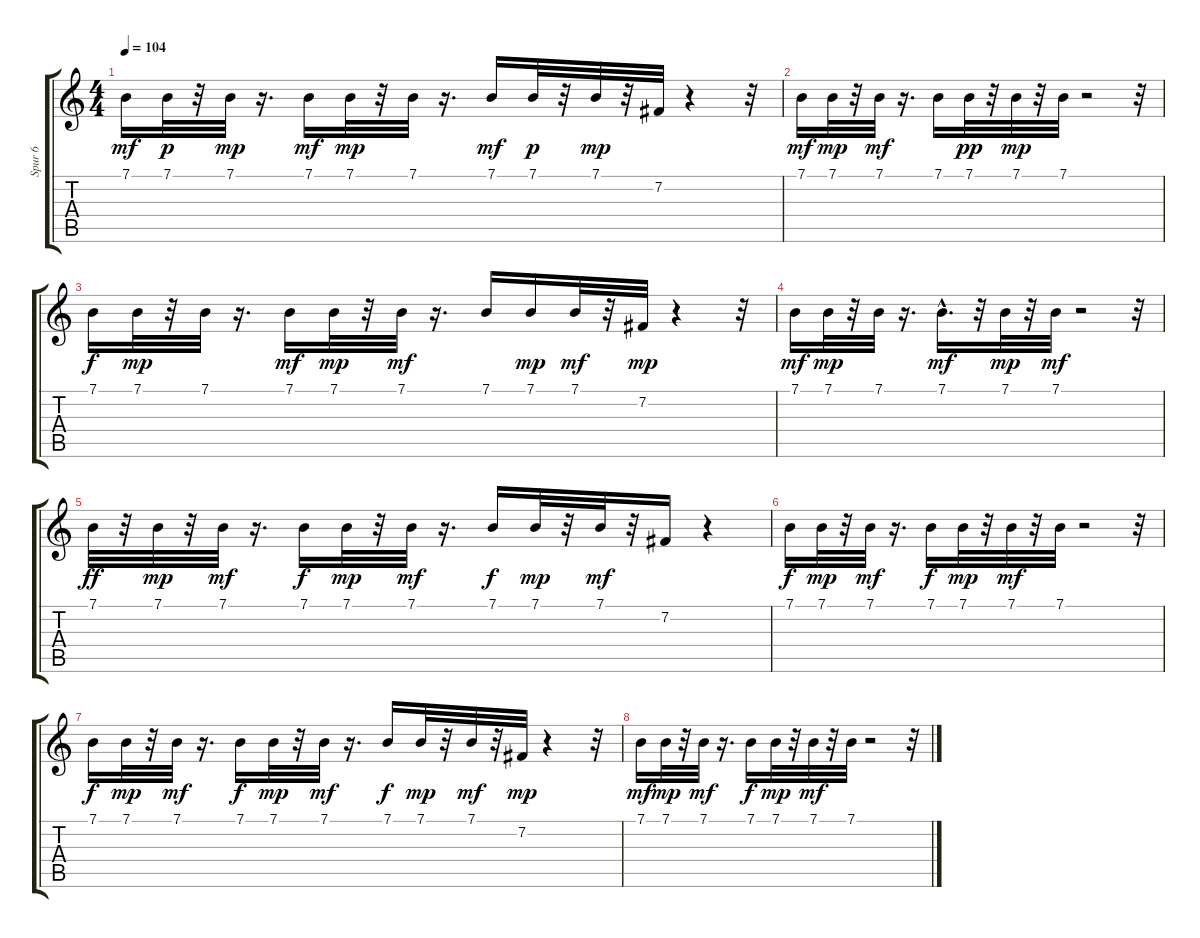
\track ("Spur 6" "Spur 6") {instrument lead3calliope}
\staff {score tabs}
\tuning (E4 B3 G3 D3 A2 E2) {hide}
\ts (4 4)
\tempo 104
\clef g2
\ks c
7.1.16{dy mf} 7.1.32{dy p} r.32 7.1.32{dy mp} r.16{d} 7.1.16{dy mf} 7.1.32{dy mp} r.32 7.1.32 r.16{d} 7.1.16{dy mf} 7.1.32{dy p} r.32 7.1.32{dy mp} r.32 7.2.32 r.4 r.32 |
7.1.16{dy mf} 7.1.32{dy mp} r.32 7.1.32{dy mf} r.16{d} 7.1.16 7.1.32{dy pp} r.32 7.1.32{dy mp} r.32 7.1.32 r.2 r.32 |
7.1.16{dy f} 7.1.32{dy mp} r.32 7.1.32 r.16{d} 7.1.16{dy mf} 7.1.32{dy mp} r.32 7.1.32{dy mf} r.16{d} 7.1.16 7.1.16{dy mp} 7.1.32{dy mf} r.32 7.2.32{dy mp} r.4 r.32 |
7.1.16{dy mf} 7.1.32{dy mp} r.32 7.1.32 r.16{d} 7.1{hac}.16{d dy mf} r.32 7.1.32{dy mp} r.32 7.1.32{dy mf} r.2 r.32 |
7.1.32{dy ff} r.32 7.1.32{dy mp} r.32 7.1.32{dy mf} r.16{d} 7.1.16{dy f} 7.1.32{dy mp} r.32 7.1.32{dy mf} r.16{d} 7.1.16{dy f} 7.1.32{dy mp} r.32 7.1.32{dy mf} r.32 7.2.16 r.4 |
7.1.16{dy f} 7.1.32{dy mp} r.32 7.1.32{dy mf} r.16{d} 7.1.16{dy f} 7.1.32{dy mp} r.32 7.1.32{dy mf} r.32 7.1.32 r.2 r.32 |
7.1.16{dy f} 7.1.32{dy mp} r.32 7.1.32{dy mf} r.16{d} 7.1.16{dy f} 7.1.32{dy mp} r.32 7.1.32{dy mf} r.16{d} 7.1.16{dy f} 7.1.32{dy mp} r.32 7.1.32{dy mf} r.32 7.2.32{dy mp} r.4 r.32 |
7.1.16{dy mf} 7.1.32{dy mp} r.32 7.1.32{dy mf} r.16{d} 7.1.16{dy f} 7.1.32{dy mp} r.32 7.1.32{dy mf} r.32 7.1.32 r.2 r.32
